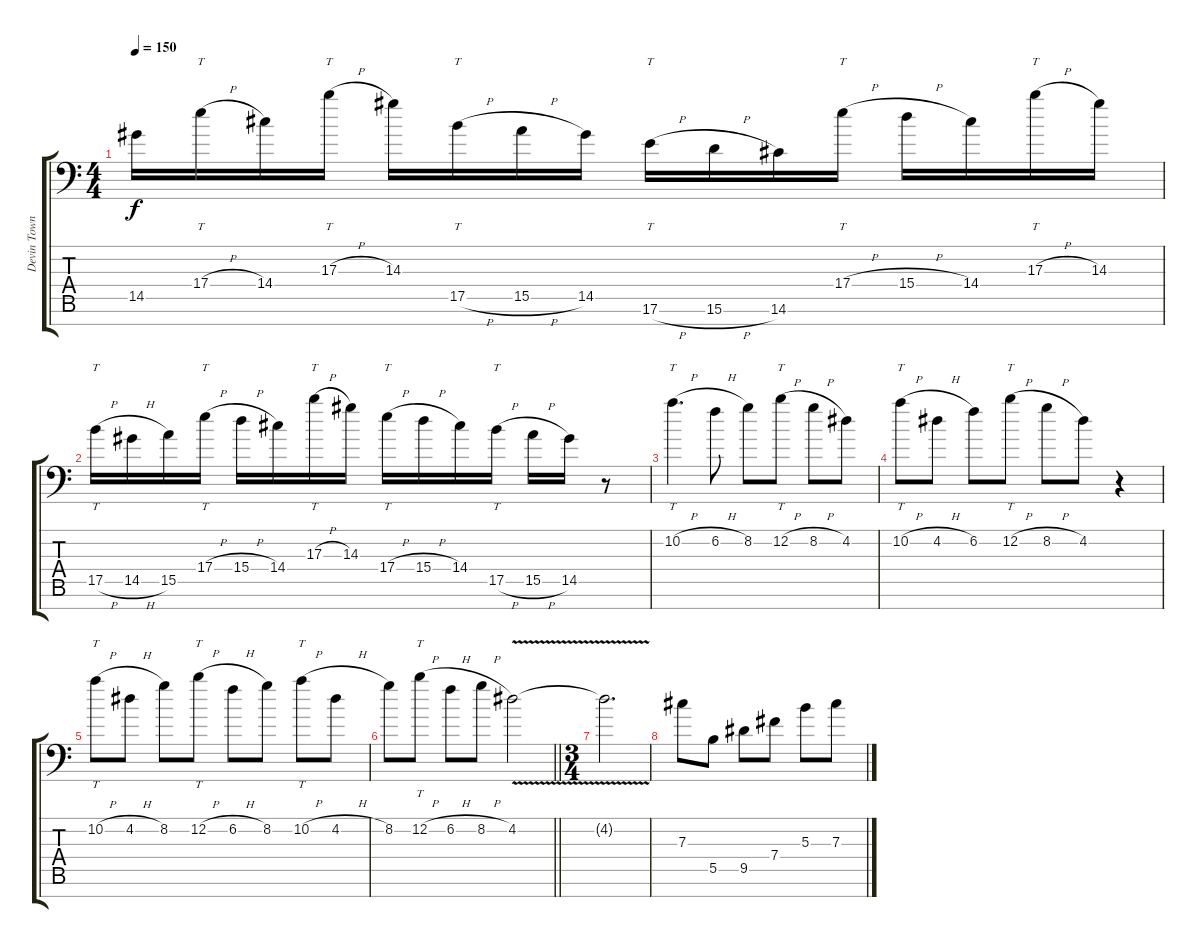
\track ("Devin Townsend" "Devin Town") {instrument distortionguitar}
\staff {score tabs}
\tuning (Eb4 B3 Gb3 B2 Gb2 B1 Gb1) {hide}
\ts (4 4)
\tempo 150
\clef f4
\ks c
14.5.16{dy f} 17.4{h}.16{tt} 14.4.16 17.3{h}.16{tt} 14.3.16 17.5{h}.16{tt} 15.5{h}.16 14.5.16 17.6{h}.16{tt} 15.6{h}.16 14.6.16 17.4{h}.16{tt} 15.4{h}.16 14.4.16 17.3{h}.16{tt} 14.3.16 |
17.5{h}.16{tt} 14.5{h}.16 15.5.16 17.4{h}.16{tt} 15.4{h}.16 14.4.16 17.3{h}.16{tt} 14.3.16 17.4{h}.16{tt} 15.4{h}.16 14.4.16 17.5{h}.16{tt} 15.5{h}.16 14.5.16 r.8 |
10.2{h}.4{tt d} 6.2{h}.8 8.2.8 12.2{h}.8{tt} 8.2{h}.8 4.2.8 |
10.2{h}.8{tt} 4.2{h}.8 6.2.8 12.2{h}.8{tt} 8.2{h}.8 4.2.8 r.4 |
10.2{h}.8{tt} 4.2{h}.8 8.2.8 12.2{h}.8{tt} 6.2{h}.8 8.2.8 10.2{h}.8{tt} 4.2{h}.8 |
\barLineRight lightlight
8.2.8 12.2{h}.8{tt} 6.2{h}.8 8.2{h}.8 4.2{v}.2 |
\ts (3 4)
4.2{t}.2{d} |
7.3.8 5.5.8 9.5.8 7.4.8 5.3.8 7.3.8
